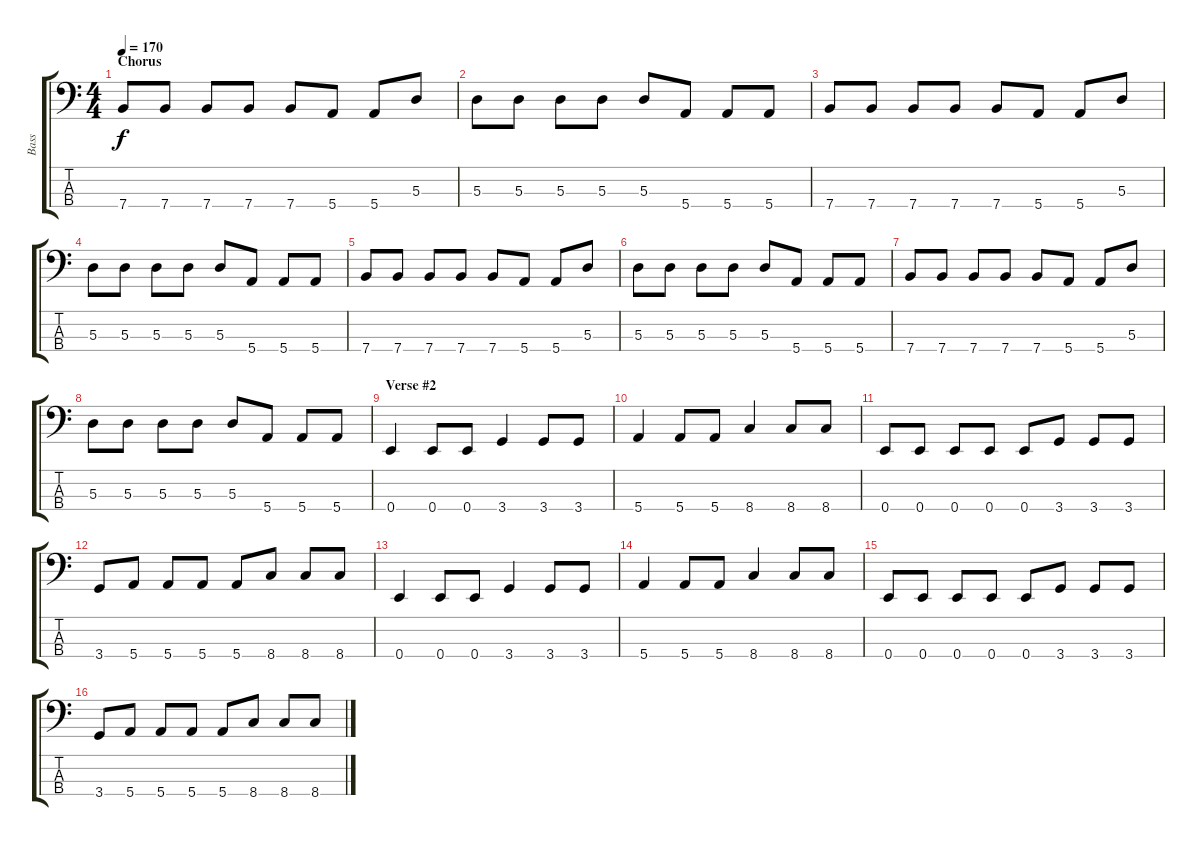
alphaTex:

\track ("Bass" "Bass") {instrument electricbassfinger}
\staff {score tabs}
\tuning (G2 D2 A1 E1) {hide}
\ts (4 4)
\section ("" "Chorus")
\tempo 170
\clef f4
\ks c
7.4.8{dy f} 7.4.8 7.4.8 7.4.8 7.4.8 5.4.8 5.4.8 5.3.8 |
5.3.8 5.3.8 5.3.8 5.3.8 5.3.8 5.4.8 5.4.8 5.4.8 |
7.4.8 7.4.8 7.4.8 7.4.8 7.4.8 5.4.8 5.4.8 5.3.8 |
5.3.8 5.3.8 5.3.8 5.3.8 5.3.8 5.4.8 5.4.8 5.4.8 |
7.4.8 7.4.8 7.4.8 7.4.8 7.4.8 5.4.8 5.4.8 5.3.8 |
5.3.8 5.3.8 5.3.8 5.3.8 5.3.8 5.4.8 5.4.8 5.4.8 |
7.4.8 7.4.8 7.4.8 7.4.8 7.4.8 5.4.8 5.4.8 5.3.8 |
5.3.8 5.3.8 5.3.8 5.3.8 5.3.8 5.4.8 5.4.8 5.4.8 |
\section ("" "Verse #2")
0.4.4 0.4.8 0.4.8 3.4.4 3.4.8 3.4.8 |
5.4.4 5.4.8 5.4.8 8.4.4 8.4.8 8.4.8 |
0.4.8 0.4.8 0.4.8 0.4.8 0.4.8 3.4.8 3.4.8 3.4.8 |
3.4.8 5.4.8 5.4.8 5.4.8 5.4.8 8.4.8 8.4.8 8.4.8 |
0.4.4 0.4.8 0.4.8 3.4.4 3.4.8 3.4.8 |
5.4.4 5.4.8 5.4.8 8.4.4 8.4.8 8.4.8 |
0.4.8 0.4.8 0.4.8 0.4.8 0.4.8 3.4.8 3.4.8 3.4.8 |
3.4.8 5.4.8 5.4.8 5.4.8 5.4.8 8.4.8 8.4.8 8.4.8
